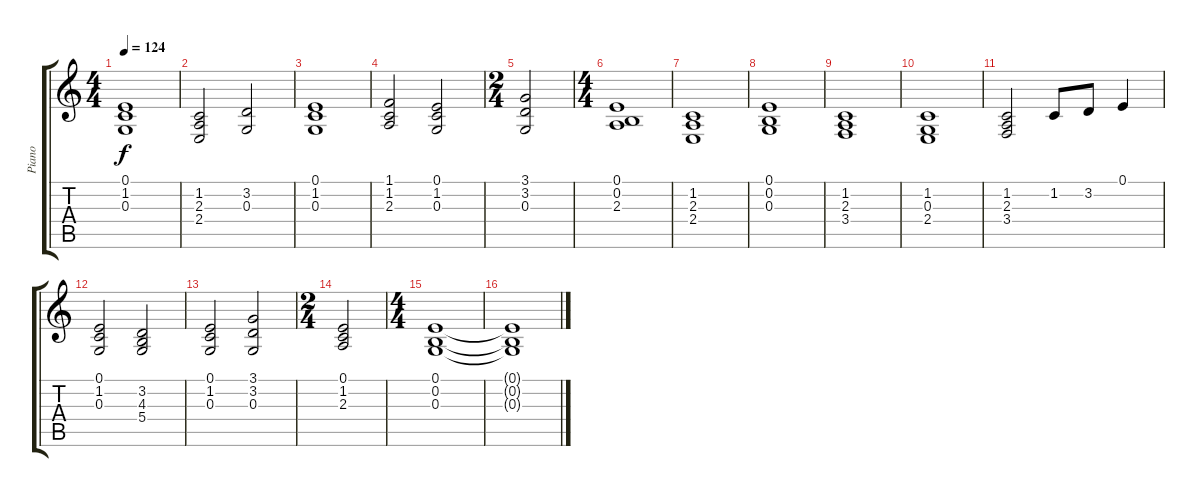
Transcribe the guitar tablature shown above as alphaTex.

\track ("Piano" "Piano") {instrument acousticgrandpiano}
\staff {score tabs}
\tuning (E4 B3 G3 D3 A2 E2) {hide}
\ts (4 4)
\tempo 124
\clef g2
\ks c
(0.1 1.2 0.3).1{dy f} |
(1.2 2.3 2.4).2 (3.2 0.3).2 |
(0.1 1.2 0.3).1 |
(1.1 1.2 2.3).2 (0.1 1.2 0.3).2 |
\ts (2 4)
(3.1 3.2 0.3).2 |
\ts (4 4)
(0.1 0.2 2.3).1 |
(1.2 2.3 2.4).1 |
(0.1 0.2 0.3).1 |
(1.2 2.3 3.4).1 |
(1.2 0.3 2.4).1 |
(1.2 2.3 3.4).2 1.2.8 3.2.8 0.1.4 |
(0.1 1.2 0.3).2 (3.2 4.3 5.4).2 |
(0.1 1.2 0.3).2 (3.1 3.2 0.3).2 |
\ts (2 4)
(0.1 1.2 2.3).2 |
\ts (4 4)
(0.1 0.2 0.3).1 |
(0.1{t} 0.2{t} 0.3{t}).1
